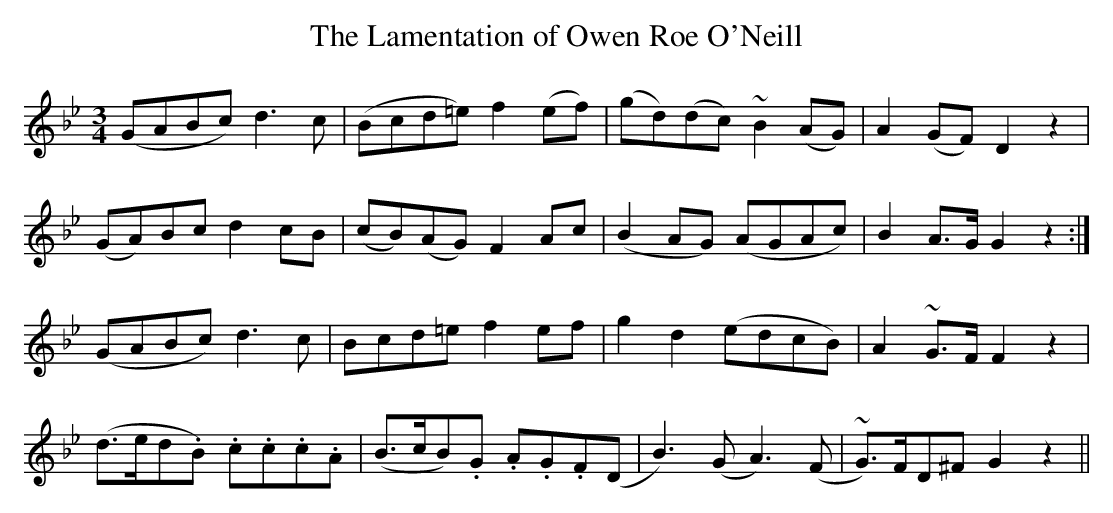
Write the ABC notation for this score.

X:1
T: Lamentation of Owen Roe O'Neill, The
M: 3/4
L: 1/8
K: Gm
(GABc) d3 c|(Bcd=e) f2 (ef)|(gd)(dc) ~B2 (AG)|A2 (GF) D2 z2|
(GA)Bc d2 cB|(cB)(AG) F2 Ac|(B2 AG) (AGAc)|B2 A>G G2 z2:|
(GABc) d3 c|Bcd=e f2 ef|g2 d2 (edcB)|A2 ~G>F F2 z2|
(d>ed.B) .c.c.c.A|(B>cB).G .A.G.F(D|B3) (G A3) (F|~G)>FD^F G2 z2||
